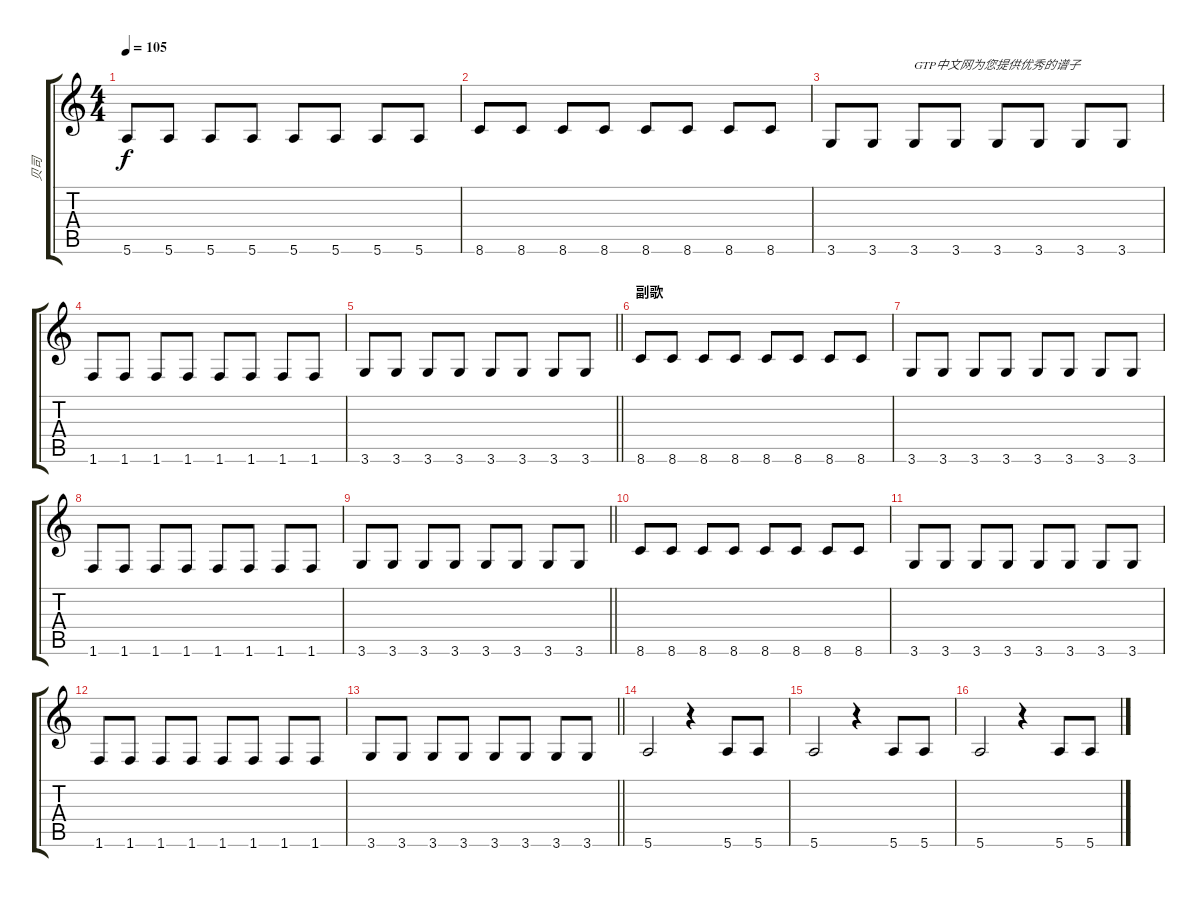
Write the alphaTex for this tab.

\track ("贝司" "贝司") {instrument electricbassfinger}
\staff {score tabs}
\tuning (E4 B3 G3 D3 A2 E2) {hide}
\ts (4 4)
\tempo 105
\clef g2
\ks c
5.6.8{dy f} 5.6.8 5.6.8 5.6.8 5.6.8 5.6.8 5.6.8 5.6.8 |
8.6.8 8.6.8 8.6.8 8.6.8 8.6.8 8.6.8 8.6.8 8.6.8 |
3.6.8 3.6.8 3.6.8{txt "GTP中文网为您提供优秀的谱子"} 3.6.8 3.6.8 3.6.8 3.6.8 3.6.8 |
1.6.8 1.6.8 1.6.8 1.6.8 1.6.8 1.6.8 1.6.8 1.6.8 |
\barLineRight lightlight
3.6.8 3.6.8 3.6.8 3.6.8 3.6.8 3.6.8 3.6.8 3.6.8 |
\section ("" "副歌")
8.6.8 8.6.8 8.6.8 8.6.8 8.6.8 8.6.8 8.6.8 8.6.8 |
3.6.8 3.6.8 3.6.8 3.6.8 3.6.8 3.6.8 3.6.8 3.6.8 |
1.6.8 1.6.8 1.6.8 1.6.8 1.6.8 1.6.8 1.6.8 1.6.8 |
\barLineRight lightlight
3.6.8 3.6.8 3.6.8 3.6.8 3.6.8 3.6.8 3.6.8 3.6.8 |
8.6.8 8.6.8 8.6.8 8.6.8 8.6.8 8.6.8 8.6.8 8.6.8 |
3.6.8 3.6.8 3.6.8 3.6.8 3.6.8 3.6.8 3.6.8 3.6.8 |
1.6.8 1.6.8 1.6.8 1.6.8 1.6.8 1.6.8 1.6.8 1.6.8 |
\barLineRight lightlight
3.6.8 3.6.8 3.6.8 3.6.8 3.6.8 3.6.8 3.6.8 3.6.8 |
5.6.2 r.4 5.6.8 5.6.8 |
5.6.2 r.4 5.6.8 5.6.8 |
5.6.2 r.4 5.6.8 5.6.8
